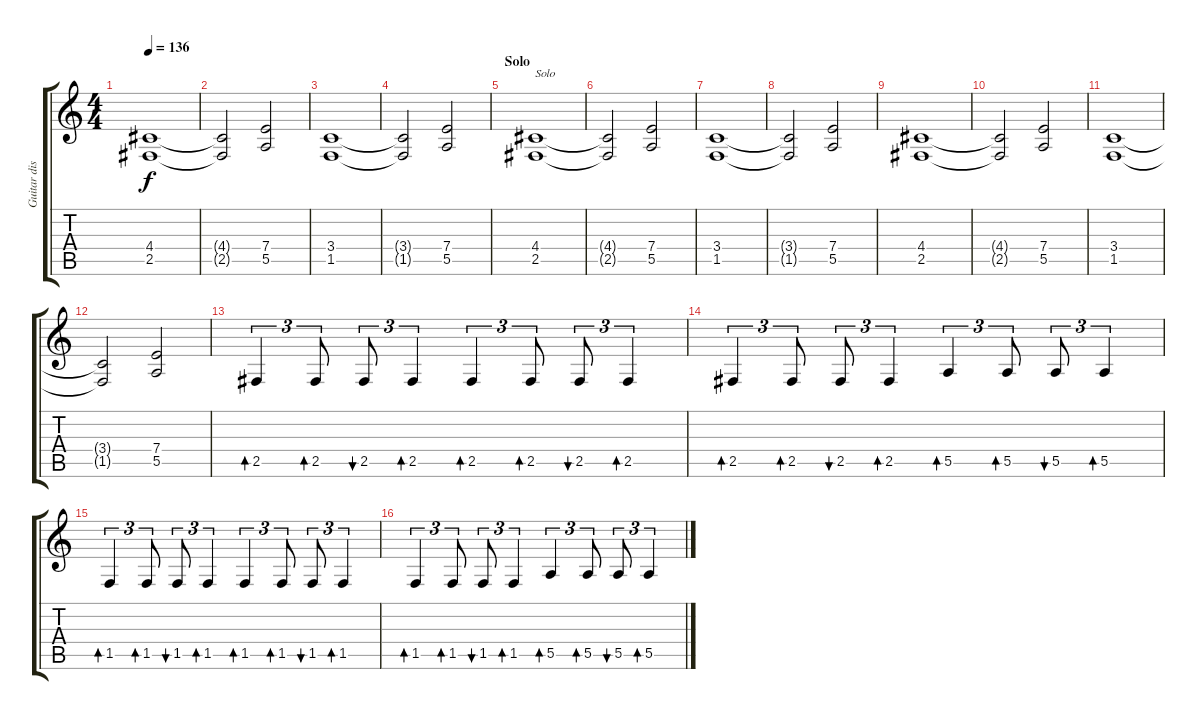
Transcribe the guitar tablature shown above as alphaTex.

\track ("Guitar distortion 2" "Guitar dis") {instrument distortionguitar}
\staff {score tabs}
\tuning (B3 Gb3 D3 A2 E2 B1) {hide}
\ts (4 4)
\tempo 136
\clef g2
\ks c
(4.4 2.5).1{dy f} |
(4.4{t} 2.5{t}).2 (7.4 5.5).2 |
(3.4 1.5).1 |
(3.4{t} 1.5{t}).2 (7.4 5.5).2 |
\section ("" "Solo")
(4.4 2.5).1{txt "Solo"} |
(4.4{t} 2.5{t}).2 (7.4 5.5).2 |
(3.4 1.5).1 |
(3.4{t} 1.5{t}).2 (7.4 5.5).2 |
(4.4 2.5).1 |
(4.4{t} 2.5{t}).2 (7.4 5.5).2 |
(3.4 1.5).1 |
(3.4{t} 1.5{t}).2 (7.4 5.5).2 |
2.5.4{tu (3 2) bd 60} 2.5.8{tu (3 2) bd 60} 2.5.8{tu (3 2) bu 60} 2.5.4{tu (3 2) bd 60} 2.5.4{tu (3 2) bd 60} 2.5.8{tu (3 2) bd 60} 2.5.8{tu (3 2) bu 60} 2.5.4{tu (3 2) bd 60} |
2.5.4{tu (3 2) bd 60} 2.5.8{tu (3 2) bd 60} 2.5.8{tu (3 2) bu 60} 2.5.4{tu (3 2) bd 60} 5.5.4{tu (3 2) bd 60} 5.5.8{tu (3 2) bd 60} 5.5.8{tu (3 2) bu 60} 5.5.4{tu (3 2) bd 60} |
1.5.4{tu (3 2) bd 60} 1.5.8{tu (3 2) bd 60} 1.5.8{tu (3 2) bu 60} 1.5.4{tu (3 2) bd 60} 1.5.4{tu (3 2) bd 60} 1.5.8{tu (3 2) bd 60} 1.5.8{tu (3 2) bu 60} 1.5.4{tu (3 2) bd 60} |
1.5.4{tu (3 2) bd 60} 1.5.8{tu (3 2) bd 60} 1.5.8{tu (3 2) bu 60} 1.5.4{tu (3 2) bd 60} 5.5.4{tu (3 2) bd 60} 5.5.8{tu (3 2) bd 60} 5.5.8{tu (3 2) bu 60} 5.5.4{tu (3 2) bd 60}
